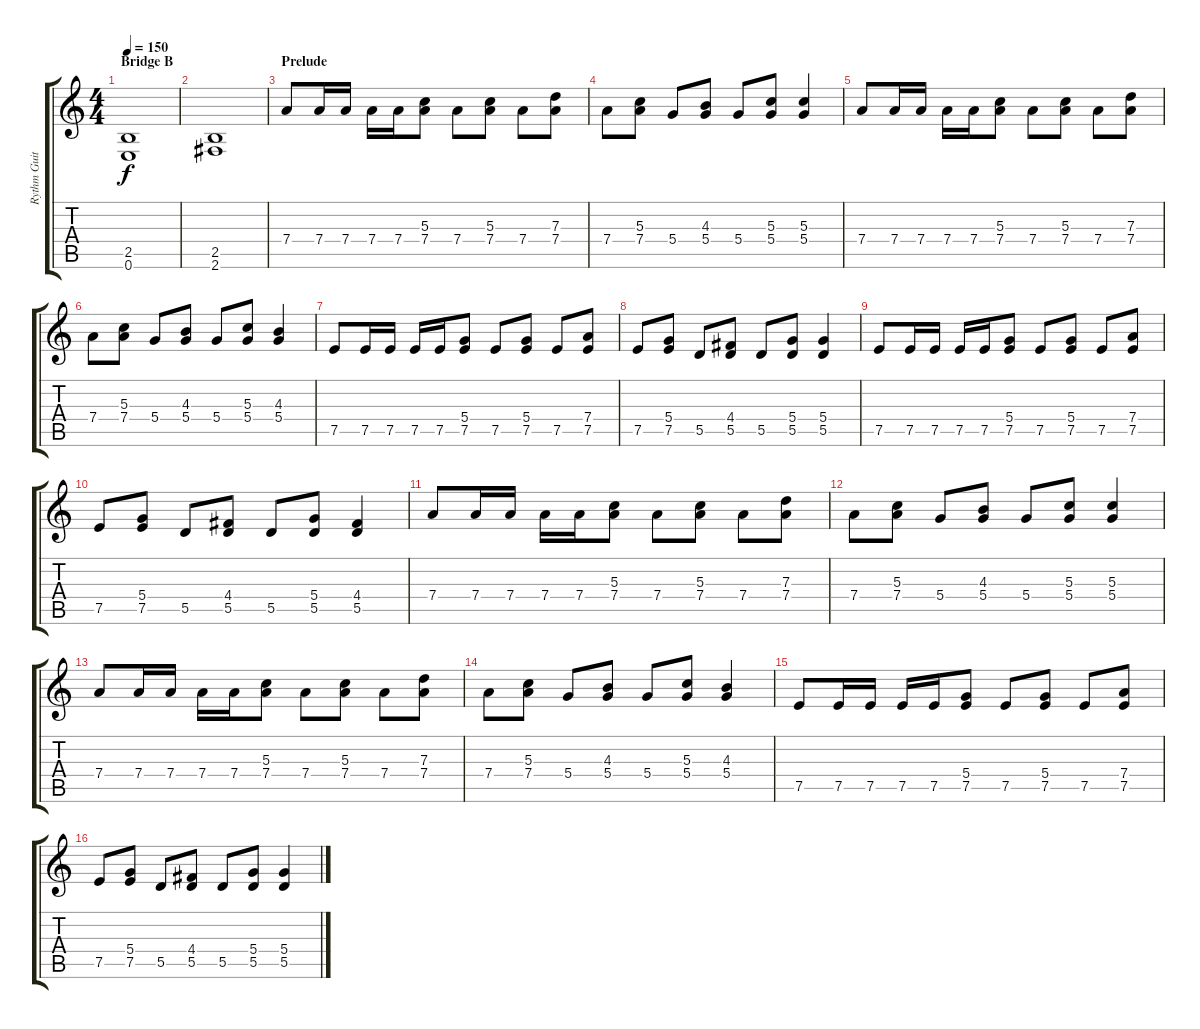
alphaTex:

\track ("Rythm Guitar" "Rythm Guit") {instrument distortionguitar}
\staff {score tabs}
\tuning (E4 B3 G3 D3 A2 E2) {hide}
\ts (4 4)
\section ("" "Bridge B")
\tempo 150
\clef g2
\ks c
(2.5 0.6).1{dy f} |
(2.5 2.6).1 |
\section ("" "Prelude")
7.4.8 7.4.16 7.4.16 7.4.16 7.4.16 (5.3 7.4).8 7.4.8 (5.3 7.4).8 7.4.8 (7.3 7.4).8 |
7.4.8 (5.3 7.4).8 5.4.8 (4.3 5.4).8 5.4.8 (5.3 5.4).8 (5.3 5.4).4 |
7.4.8 7.4.16 7.4.16 7.4.16 7.4.16 (5.3 7.4).8 7.4.8 (5.3 7.4).8 7.4.8 (7.3 7.4).8 |
7.4.8 (5.3 7.4).8 5.4.8 (4.3 5.4).8 5.4.8 (5.3 5.4).8 (4.3 5.4).4 |
7.5.8 7.5.16 7.5.16 7.5.16 7.5.16 (5.4 7.5).8 7.5.8 (5.4 7.5).8 7.5.8 (7.4 7.5).8 |
7.5.8 (5.4 7.5).8 5.5.8 (4.4 5.5).8 5.5.8 (5.4 5.5).8 (5.4 5.5).4 |
7.5.8 7.5.16 7.5.16 7.5.16 7.5.16 (5.4 7.5).8 7.5.8 (5.4 7.5).8 7.5.8 (7.4 7.5).8 |
7.5.8 (5.4 7.5).8 5.5.8 (4.4 5.5).8 5.5.8 (5.4 5.5).8 (4.4 5.5).4 |
7.4.8 7.4.16 7.4.16 7.4.16 7.4.16 (5.3 7.4).8 7.4.8 (5.3 7.4).8 7.4.8 (7.3 7.4).8 |
7.4.8 (5.3 7.4).8 5.4.8 (4.3 5.4).8 5.4.8 (5.3 5.4).8 (5.3 5.4).4 |
7.4.8 7.4.16 7.4.16 7.4.16 7.4.16 (5.3 7.4).8 7.4.8 (5.3 7.4).8 7.4.8 (7.3 7.4).8 |
7.4.8 (5.3 7.4).8 5.4.8 (4.3 5.4).8 5.4.8 (5.3 5.4).8 (4.3 5.4).4 |
7.5.8 7.5.16 7.5.16 7.5.16 7.5.16 (5.4 7.5).8 7.5.8 (5.4 7.5).8 7.5.8 (7.4 7.5).8 |
7.5.8 (5.4 7.5).8 5.5.8 (4.4 5.5).8 5.5.8 (5.4 5.5).8 (5.4 5.5).4
